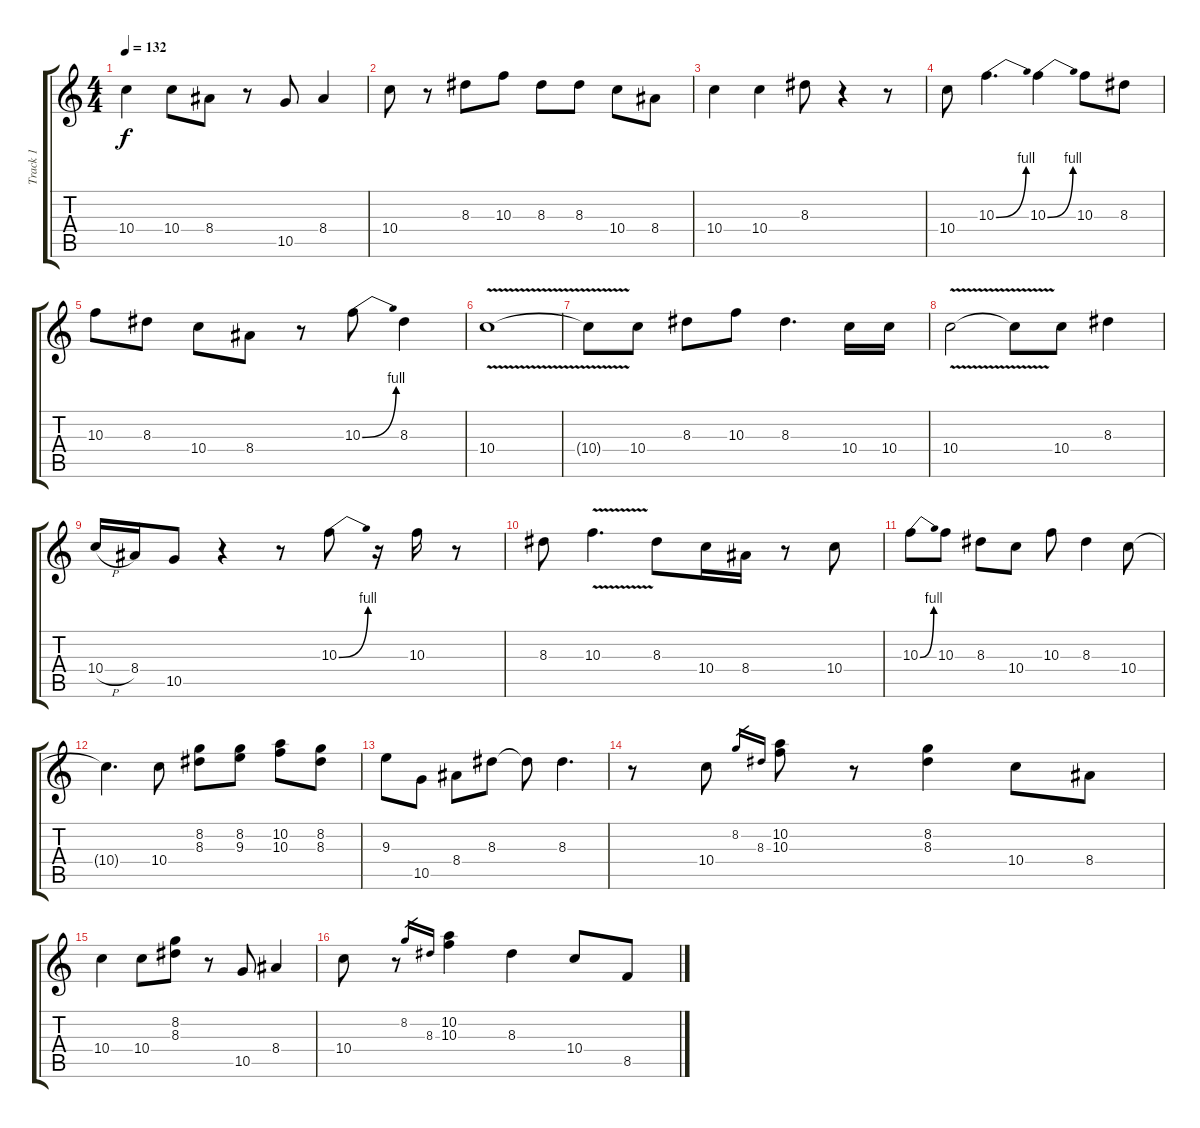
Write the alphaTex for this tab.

\track ("Track 1" "Track 1") {instrument distortionguitar}
\staff {score tabs}
\tuning (E4 B3 G3 D3 A2 E2) {hide}
\ts (4 4)
\tempo 132
\clef g2
\ks c
10.4.4{dy f} 10.4.8 8.4.8 r.8 10.5.8 8.4.4 |
10.4.8 r.8 8.3.8 10.3.8 8.3.8 8.3.8 10.4.8 8.4.8 |
10.4.4 10.4.4 8.3.8 r.4 r.8 |
10.4.8 10.3{be (bend 0 0 60 4)}.4{d} 10.3{be (bend 0 0 60 4)}.4 10.3.8 8.3.8 |
10.3.8 8.3.8 10.4.8 8.4.8 r.8 10.3{be (bend 0 0 60 4)}.8 8.3.4 |
10.4{v}.1 |
10.4{t}.8 10.4.8 8.3.8 10.3.8 8.3.4{d} 10.4.16 10.4.16 |
10.4{v}.2 10.4{t}.8 10.4.8 8.3.4 |
10.4{h}.16 8.4.16 10.5.8 r.4 r.8 10.3{be (bend 0 0 60 4)}.8 r.16 10.3.16 r.8 |
8.3.8 10.3{v}.4{d} 8.3.8 10.4.16 8.4.16 r.8 10.4.8 |
10.3{be (bend 0 0 60 4)}.8 10.3.8 8.3.8 10.4.8 10.3.8 8.3.4 10.4.8 |
10.4{t}.4{d} 10.4.8 (8.2 8.3).8 (8.2 9.3).8 (10.2 10.3).8 (8.2 8.3).8 |
9.3.8 10.5.8 8.4.8 8.3.8 8.3{t}.8 8.3.4{d} |
r.8 10.4.8 8.2.16{gr} 8.3.16{gr} (10.2 10.3).8 r.8 (8.2 8.3).4 10.4.8 8.4.8 |
10.4.4 10.4.8 (8.2 8.3).8 r.8 10.5.8 8.4.4 |
10.4.8 r.8 8.2.16{gr} 8.3.16{gr} (10.2 10.3).4 8.3.4 10.4.8 8.5.8
